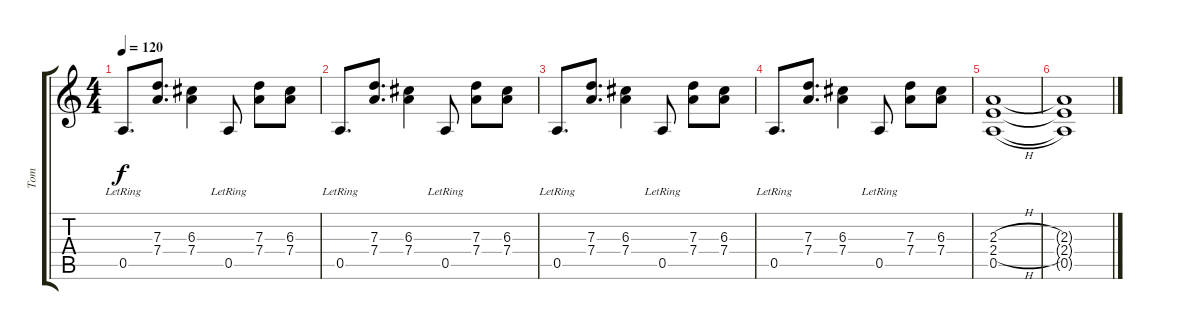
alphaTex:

\track ("Tom" "Tom") {instrument overdrivenguitar}
\staff {score tabs}
\tuning (E4 B3 G3 D3 A2 E2) {hide}
\ts (4 4)
\tempo 120
\clef g2
\ks c
0.5{lr}.8{d dy f} (7.3 7.4).8{d} (6.3 7.4).4 0.5{lr}.8 (7.3 7.4).8 (6.3 7.4).8 |
0.5{lr}.8{d} (7.3 7.4).8{d} (6.3 7.4).4 0.5{lr}.8 (7.3 7.4).8 (6.3 7.4).8 |
0.5{lr}.8{d} (7.3 7.4).8{d} (6.3 7.4).4 0.5{lr}.8 (7.3 7.4).8 (6.3 7.4).8 |
0.5{lr}.8{d} (7.3 7.4).8{d} (6.3 7.4).4 0.5{lr}.8 (7.3 7.4).8 (6.3 7.4).8 |
(2.3{h} 2.4{h} 0.5{h}).1 |
(2.3{t} 2.4{t} 0.5{t}).1
